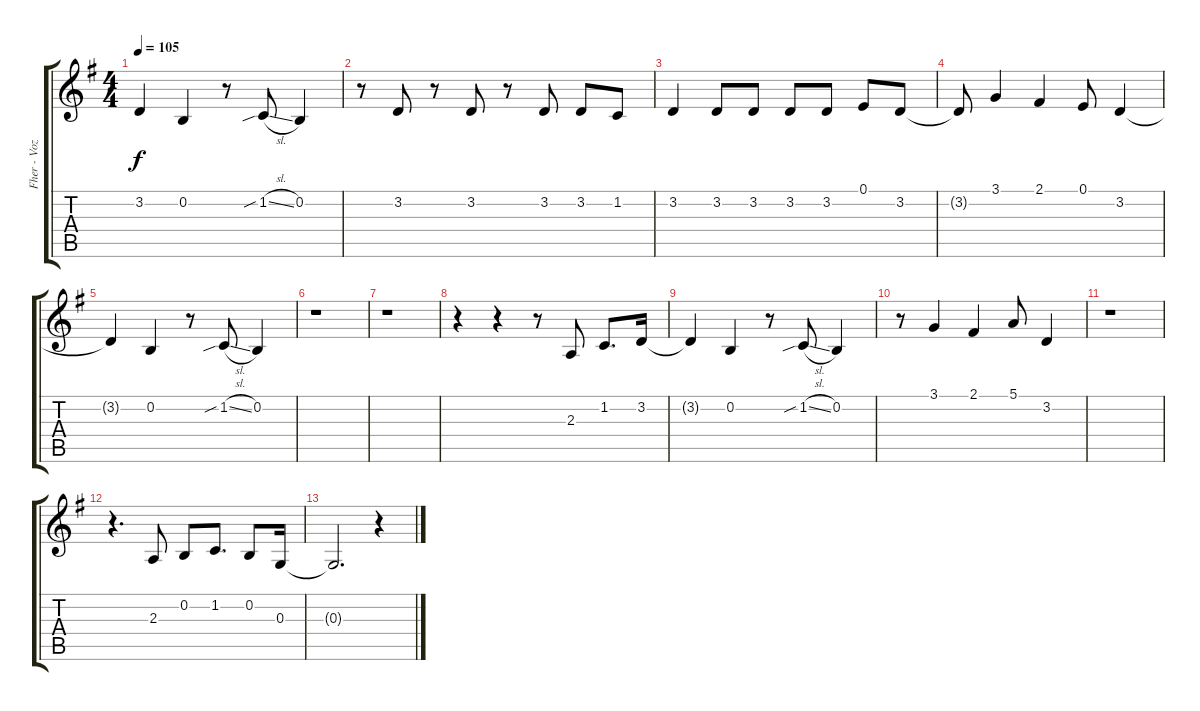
\track ("Fher - Voz" "Fher - Voz") {instrument violin}
\staff {score tabs}
\tuning (E4 B3 G3 D3 A2 E2) {hide}
\ts (4 4)
\tempo 105
\clef g2
\ks g
3.2{t}.4{dy f} 0.2.4 r.8 1.2{sib sl}.8 0.2.4 |
r.8 3.2.8 r.8 3.2.8 r.8 3.2.8 3.2.8 1.2.8 |
3.2.4 3.2.8 3.2.8 3.2.8 3.2.8 0.1.8 3.2.8 |
3.2{t}.8 3.1.4 2.1.4 0.1.8 3.2.4 |
3.2{t}.4 0.2.4 r.8 1.2{sib sl}.8 0.2.4 |
r.1 |
r.1 |
r.4 r.4 r.8 2.3.8 1.2.8{d} 3.2.16 |
3.2{t}.4 0.2.4 r.8 1.2{sib sl}.8 0.2.4 |
r.8 3.1.4 2.1.4 5.1.8 3.2.4 |
r.1 |
r.4{d} 2.3.8 0.2.8 1.2.8{d} 0.2.8 0.3.16 |
0.3{t}.2{d} r.4
